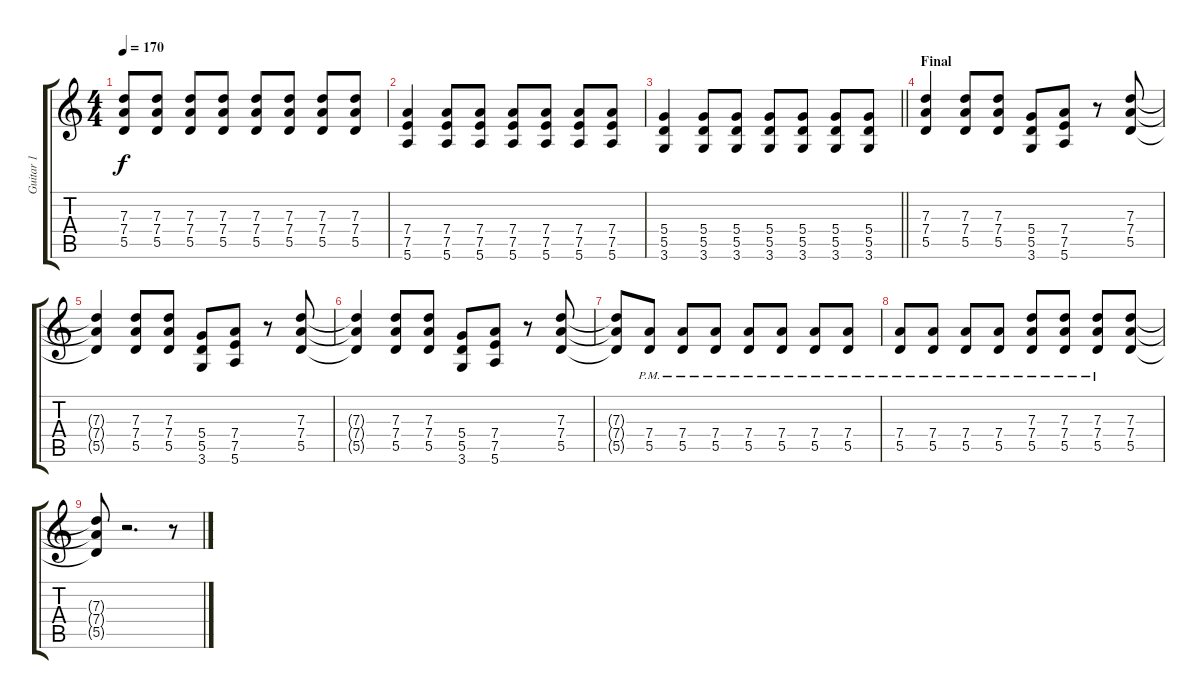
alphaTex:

\track ("Guitar 1" "Guitar 1") {instrument overdrivenguitar}
\staff {score tabs}
\tuning (E4 B3 G3 D3 A2 E2) {hide}
\ts (4 4)
\tempo 170
\clef g2
\ks c
(7.3 7.4 5.5).8{dy f} (7.3 7.4 5.5).8 (7.3 7.4 5.5).8 (7.3 7.4 5.5).8 (7.3 7.4 5.5).8 (7.3 7.4 5.5).8 (7.3 7.4 5.5).8 (7.3 7.4 5.5).8 |
(7.4 7.5 5.6).4 (7.4 7.5 5.6).8 (7.4 7.5 5.6).8 (7.4 7.5 5.6).8 (7.4 7.5 5.6).8 (7.4 7.5 5.6).8 (7.4 7.5 5.6).8 |
\barLineRight lightlight
(5.4 5.5 3.6).4 (5.4 5.5 3.6).8 (5.4 5.5 3.6).8 (5.4 5.5 3.6).8 (5.4 5.5 3.6).8 (5.4 5.5 3.6).8 (5.4 5.5 3.6).8 |
\section ("" "Final")
(7.3 7.4 5.5).4 (7.3 7.4 5.5).8 (7.3 7.4 5.5).8 (5.4 5.5 3.6).8 (7.4 7.5 5.6).8 r.8 (7.3 7.4 5.5).8 |
(7.3{t} 7.4{t} 5.5{t}).4 (7.3 7.4 5.5).8 (7.3 7.4 5.5).8 (5.4 5.5 3.6).8 (7.4 7.5 5.6).8 r.8 (7.3 7.4 5.5).8 |
(7.3{t} 7.4{t} 5.5{t}).4 (7.3 7.4 5.5).8 (7.3 7.4 5.5).8 (5.4 5.5 3.6).8 (7.4 7.5 5.6).8 r.8 (7.3 7.4 5.5).8 |
(7.3{t} 7.4{t} 5.5{t}).8 (7.4{pm} 5.5{pm}).8 (7.4{pm} 5.5{pm}).8 (7.4{pm} 5.5{pm}).8 (7.4{pm} 5.5{pm}).8 (7.4{pm} 5.5{pm}).8 (7.4{pm} 5.5{pm}).8 (7.4{pm} 5.5{pm}).8 |
(7.4{pm} 5.5{pm}).8 (7.4{pm} 5.5{pm}).8 (7.4{pm} 5.5{pm}).8 (7.4{pm} 5.5{pm}).8 (7.3{pm} 7.4{pm} 5.5{pm}).8 (7.3{pm} 7.4{pm} 5.5{pm}).8 (7.3{pm} 7.4{pm} 5.5{pm}).8 (7.3 7.4 5.5).8 |
(7.3{t} 7.4{t} 5.5{t}).8 r.2{d} r.8
